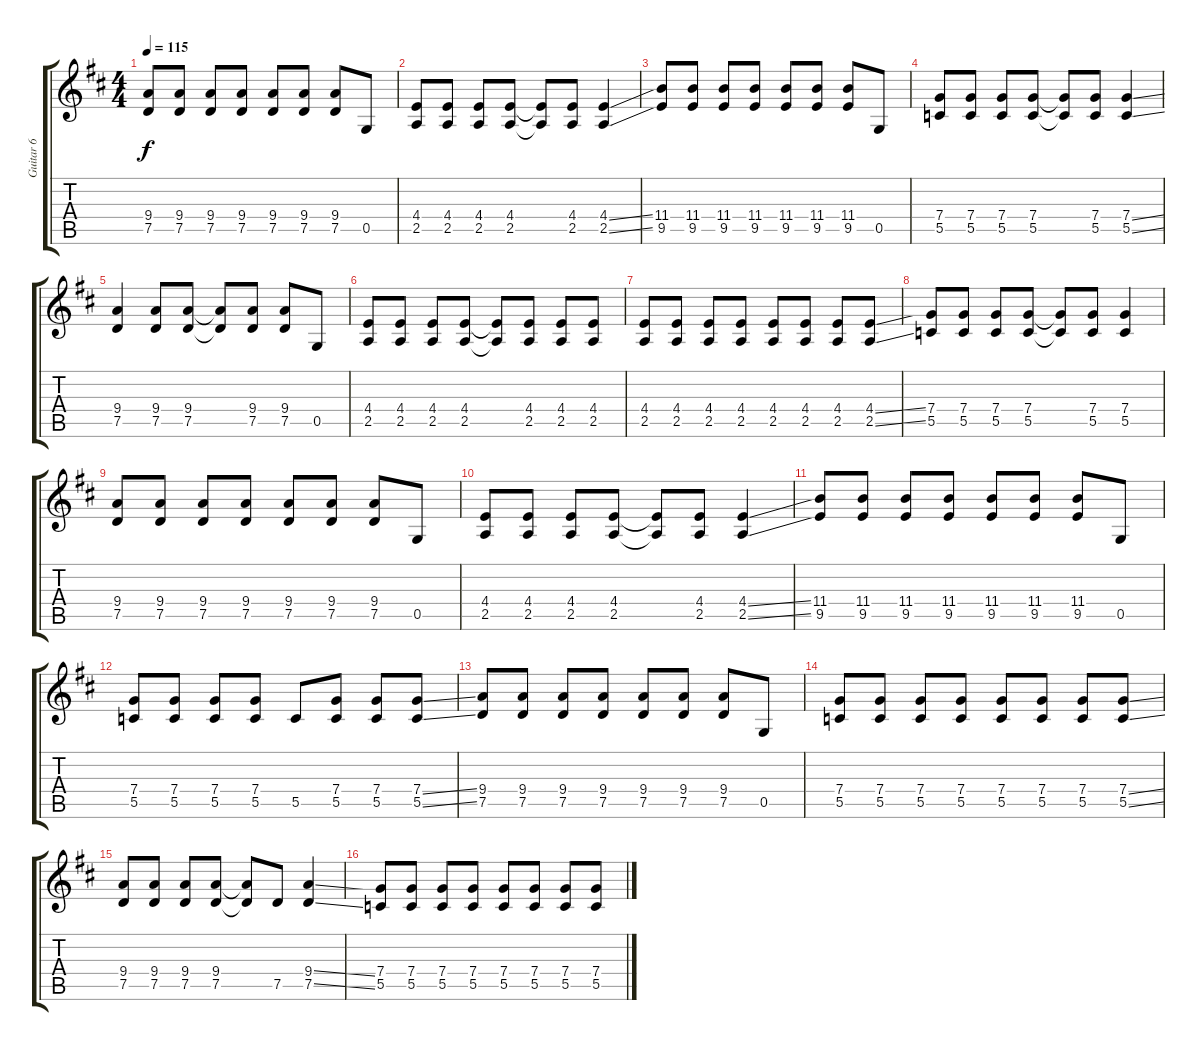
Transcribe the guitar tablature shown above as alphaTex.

\track ("Guitar 6" "Guitar 6") {instrument distortionguitar}
\staff {score tabs}
\tuning (D4 A3 F3 C3 G2 D2) {hide}
\ts (4 4)
\tempo 115
\clef g2
\ks d
(9.4 7.5).8{dy f} (9.4 7.5).8 (9.4 7.5).8 (9.4 7.5).8 (9.4 7.5).8 (9.4 7.5).8 (9.4 7.5).8 0.5.8 |
(4.4 2.5).8 (4.4 2.5).8 (4.4 2.5).8 (4.4 2.5).8 (4.4{t} 2.5{t}).8 (4.4 2.5).8 (4.4{ss} 2.5{ss}).4 |
(11.4 9.5).8 (11.4 9.5).8 (11.4 9.5).8 (11.4 9.5).8 (11.4 9.5).8 (11.4 9.5).8 (11.4 9.5).8 0.5.8 |
(7.4 5.5).8 (7.4 5.5).8 (7.4 5.5).8 (7.4 5.5).8 (7.4{t} 5.5{t}).8 (7.4 5.5).8 (7.4{ss} 5.5{ss}).4 |
(9.4 7.5).4 (9.4 7.5).8 (9.4 7.5).8 (9.4{t} 7.5{t}).8 (9.4 7.5).8 (9.4 7.5).8 0.5.8 |
(4.4 2.5).8 (4.4 2.5).8 (4.4 2.5).8 (4.4 2.5).8 (4.4{t} 2.5{t}).8 (4.4 2.5).8 (4.4 2.5).8 (4.4 2.5).8 |
(4.4 2.5).8 (4.4 2.5).8 (4.4 2.5).8 (4.4 2.5).8 (4.4 2.5).8 (4.4 2.5).8 (4.4 2.5).8 (4.4{ss} 2.5{ss}).8 |
(7.4 5.5).8 (7.4 5.5).8 (7.4 5.5).8 (7.4 5.5).8 (7.4{t} 5.5{t}).8 (7.4 5.5).8 (7.4 5.5).4 |
(9.4 7.5).8 (9.4 7.5).8 (9.4 7.5).8 (9.4 7.5).8 (9.4 7.5).8 (9.4 7.5).8 (9.4 7.5).8 0.5.8 |
(4.4 2.5).8 (4.4 2.5).8 (4.4 2.5).8 (4.4 2.5).8 (4.4{t} 2.5{t}).8 (4.4 2.5).8 (4.4{ss} 2.5{ss}).4 |
(11.4 9.5).8 (11.4 9.5).8 (11.4 9.5).8 (11.4 9.5).8 (11.4 9.5).8 (11.4 9.5).8 (11.4 9.5).8 0.5.8 |
(7.4 5.5).8 (7.4 5.5).8 (7.4 5.5).8 (7.4 5.5).8 5.5.8 (7.4 5.5).8 (7.4 5.5).8 (7.4{ss} 5.5{ss}).8 |
(9.4 7.5).8 (9.4 7.5).8 (9.4 7.5).8 (9.4 7.5).8 (9.4 7.5).8 (9.4 7.5).8 (9.4 7.5).8 0.5.8 |
(7.4 5.5).8 (7.4 5.5).8 (7.4 5.5).8 (7.4 5.5).8 (7.4 5.5).8 (7.4 5.5).8 (7.4 5.5).8 (7.4{ss} 5.5{ss}).8 |
(9.4 7.5).8 (9.4 7.5).8 (9.4 7.5).8 (9.4 7.5).8 (9.4{t} 7.5{t}).8 7.5.8 (9.4{ss} 7.5{ss}).4 |
(7.4 5.5).8 (7.4 5.5).8 (7.4 5.5).8 (7.4 5.5).8 (7.4 5.5).8 (7.4 5.5).8 (7.4 5.5).8 (7.4 5.5).8
